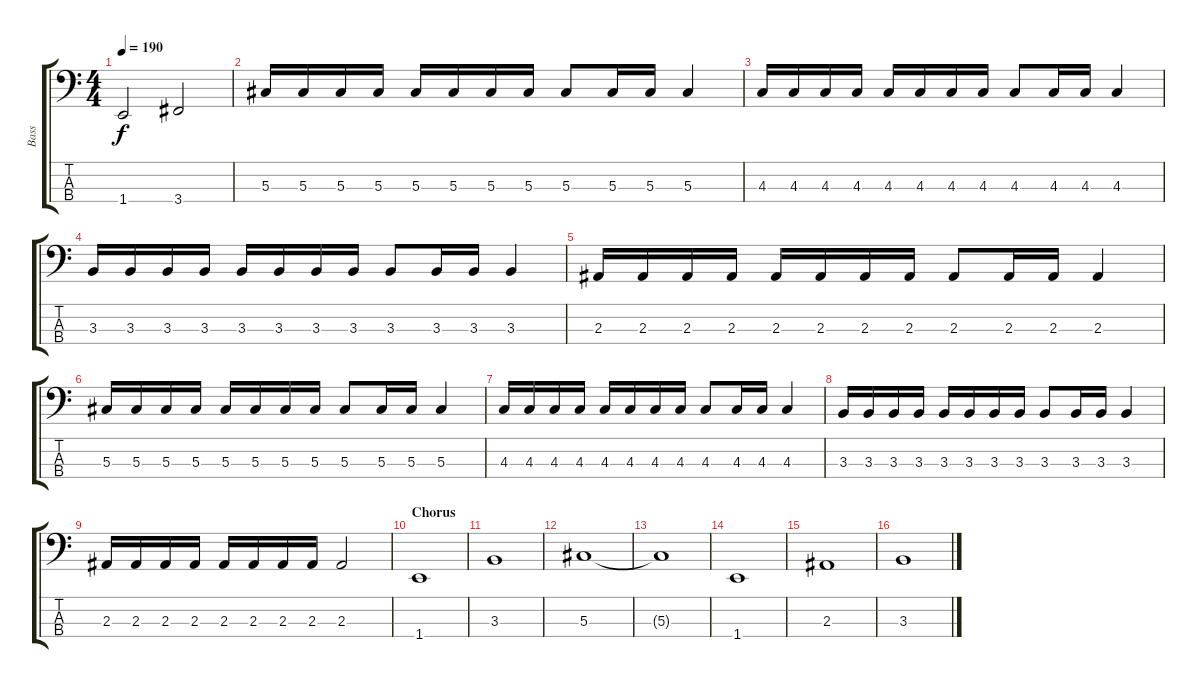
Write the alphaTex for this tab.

\track ("Bass" "Bass") {instrument electricbasspick}
\staff {score tabs}
\tuning (Gb2 Db2 Ab1 Eb1) {hide}
\ts (4 4)
\tempo 190
\clef f4
\ks c
1.4.2{dy f} 3.4.2 |
5.3.16 5.3.16 5.3.16 5.3.16 5.3.16 5.3.16 5.3.16 5.3.16 5.3.8 5.3.16 5.3.16 5.3.4 |
4.3.16 4.3.16 4.3.16 4.3.16 4.3.16 4.3.16 4.3.16 4.3.16 4.3.8 4.3.16 4.3.16 4.3.4 |
3.3.16 3.3.16 3.3.16 3.3.16 3.3.16 3.3.16 3.3.16 3.3.16 3.3.8 3.3.16 3.3.16 3.3.4 |
2.3.16 2.3.16 2.3.16 2.3.16 2.3.16 2.3.16 2.3.16 2.3.16 2.3.8 2.3.16 2.3.16 2.3.4 |
5.3.16 5.3.16 5.3.16 5.3.16 5.3.16 5.3.16 5.3.16 5.3.16 5.3.8 5.3.16 5.3.16 5.3.4 |
4.3.16 4.3.16 4.3.16 4.3.16 4.3.16 4.3.16 4.3.16 4.3.16 4.3.8 4.3.16 4.3.16 4.3.4 |
3.3.16 3.3.16 3.3.16 3.3.16 3.3.16 3.3.16 3.3.16 3.3.16 3.3.8 3.3.16 3.3.16 3.3.4 |
2.3.16 2.3.16 2.3.16 2.3.16 2.3.16 2.3.16 2.3.16 2.3.16 2.3.2 |
\section ("" "Chorus")
1.4.1 |
3.3.1 |
5.3.1 |
5.3{t}.1 |
1.4.1 |
2.3.1 |
3.3.1
